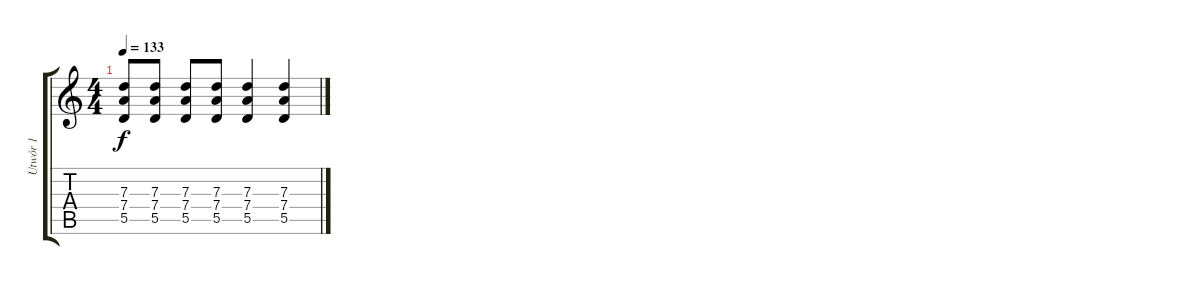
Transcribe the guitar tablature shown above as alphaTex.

\track ("Utwór 1" "Utwór 1") {instrument distortionguitar}
\staff {score tabs}
\tuning (E4 B3 G3 D3 A2 E2) {hide}
\ts (4 4)
\tempo 133
\clef g2
\ks c
(7.3 7.4 5.5).8{dy f} (7.3 7.4 5.5).8 (7.3 7.4 5.5).8 (7.3 7.4 5.5).8 (7.3 7.4 5.5).4 (7.3 7.4 5.5).4
